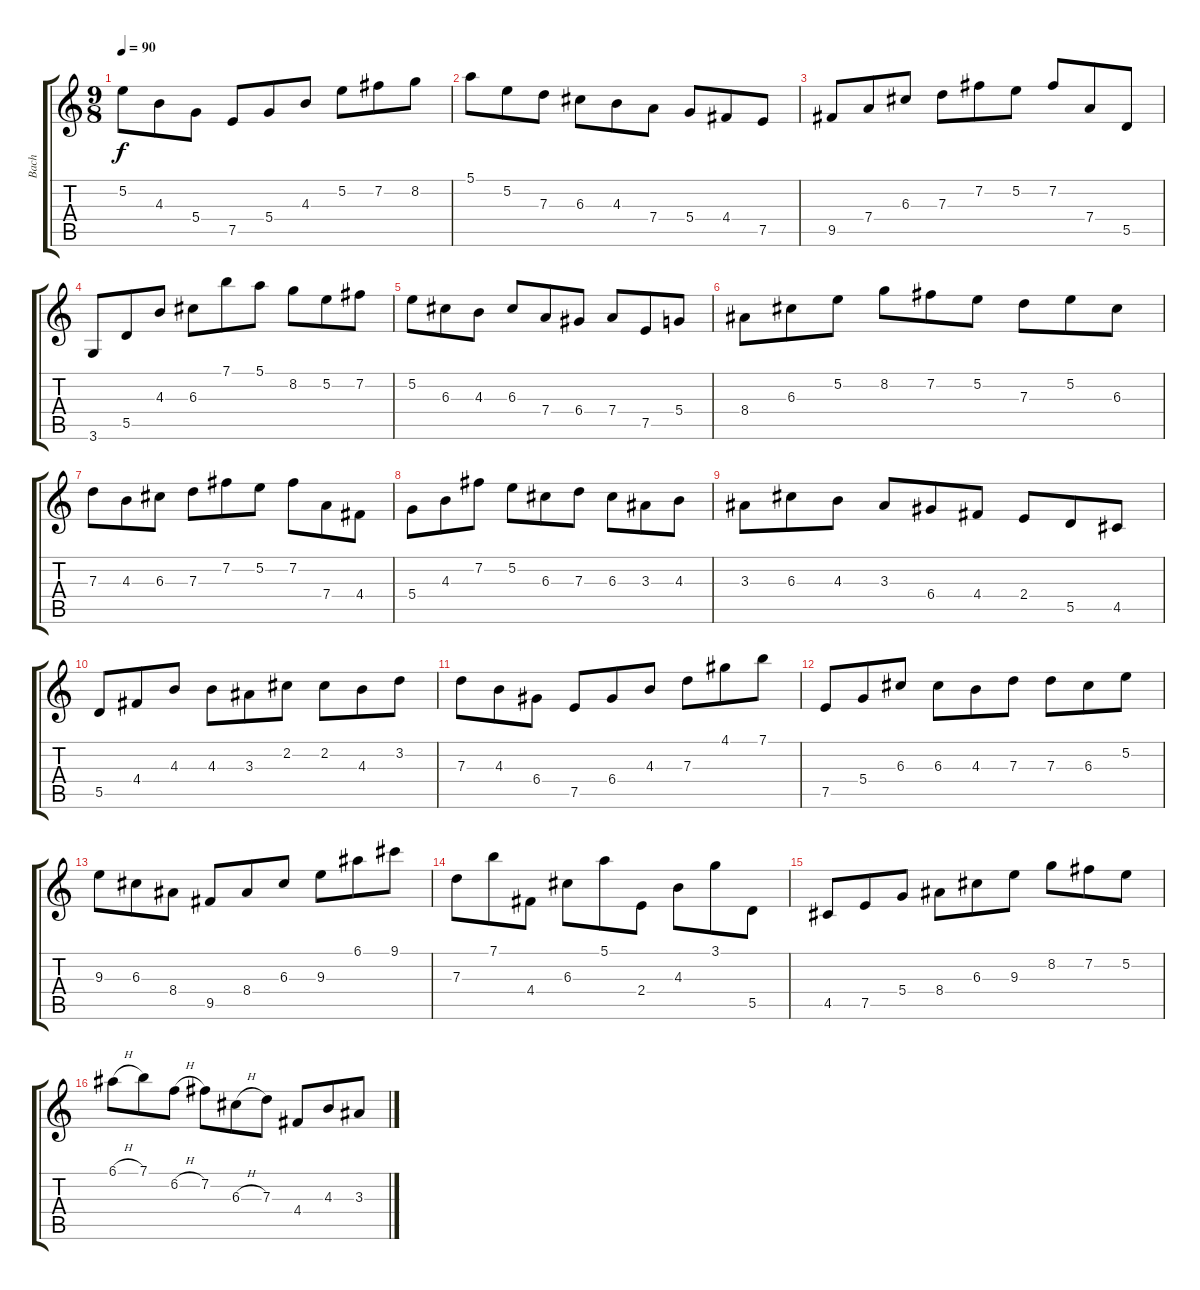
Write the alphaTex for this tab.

\track ("Bach" "Bach") {instrument overdrivenguitar}
\staff {score tabs}
\tuning (E4 B3 G3 D3 A2 E2) {hide}
\ts (9 8)
\tempo 90
\clef g2
\ks c
5.2.8{dy f} 4.3.8 5.4.8 7.5.8 5.4.8 4.3.8 5.2.8 7.2.8 8.2.8 |
5.1.8 5.2.8 7.3.8 6.3.8 4.3.8 7.4.8 5.4.8 4.4.8 7.5.8 |
9.5.8 7.4.8 6.3.8 7.3.8 7.2.8 5.2.8 7.2.8 7.4.8 5.5.8 |
3.6.8 5.5.8 4.3.8 6.3.8 7.1.8 5.1.8 8.2.8 5.2.8 7.2.8 |
5.2.8 6.3.8 4.3.8 6.3.8 7.4.8 6.4.8 7.4.8 7.5.8 5.4.8 |
8.4.8 6.3.8 5.2.8 8.2.8 7.2.8 5.2.8 7.3.8 5.2.8 6.3.8 |
7.3.8 4.3.8 6.3.8 7.3.8 7.2.8 5.2.8 7.2.8 7.4.8 4.4.8 |
5.4.8 4.3.8 7.2.8 5.2.8 6.3.8 7.3.8 6.3.8 3.3.8 4.3.8 |
3.3.8 6.3.8 4.3.8 3.3.8 6.4.8 4.4.8 2.4.8 5.5.8 4.5.8 |
5.5.8 4.4.8 4.3.8 4.3.8 3.3.8 2.2.8 2.2.8 4.3.8 3.2.8 |
7.3.8 4.3.8 6.4.8 7.5.8 6.4.8 4.3.8 7.3.8 4.1.8 7.1.8 |
7.5.8 5.4.8 6.3.8 6.3.8 4.3.8 7.3.8 7.3.8 6.3.8 5.2.8 |
9.3.8 6.3.8 8.4.8 9.5.8 8.4.8 6.3.8 9.3.8 6.1.8 9.1.8 |
7.3.8 7.1.8 4.4.8 6.3.8 5.1.8 2.4.8 4.3.8 3.1.8 5.5.8 |
4.5.8 7.5.8 5.4.8 8.4.8 6.3.8 9.3.8 8.2.8 7.2.8 5.2.8 |
6.1{h}.8 7.1.8 6.2{h}.8 7.2.8 6.3{h}.8 7.3.8 4.4.8 4.3.8 3.3.8
